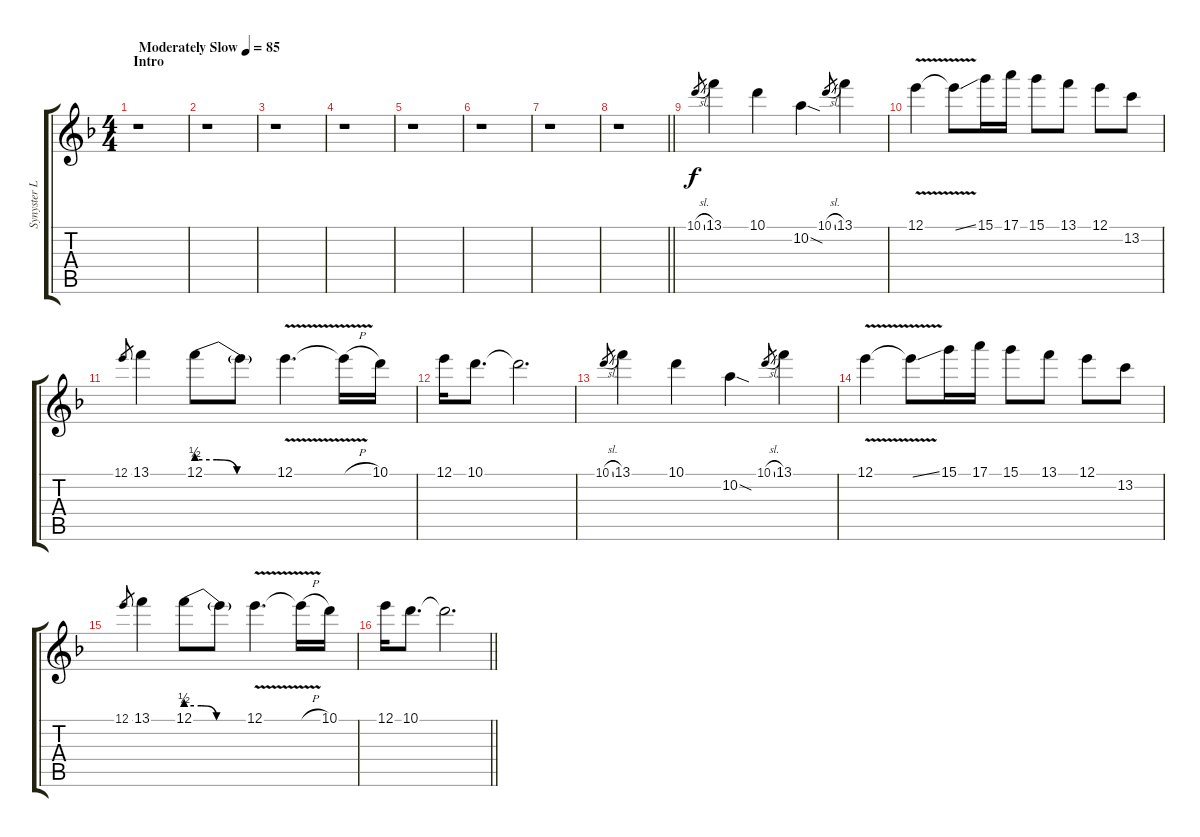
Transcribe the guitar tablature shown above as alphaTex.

\track ("Synyster Lead" "Synyster L") {instrument overdrivenguitar}
\staff {score tabs}
\tuning (E4 B3 G3 D3 A2 D2) {hide}
\ts (4 4)
\section ("" "Intro")
\tempo (85 "Moderately Slow")
\clef g2
\ks f
r.1{dy f instrument overdrivenguitar} |
r.1 |
r.1 |
r.1 |
r.1 |
r.1 |
r.1 |
\barLineRight lightlight
r.1 |
\section ("" "")
10.1{sl}.8{gr} 13.1.4 10.1.4 10.2{sod}.4 10.1{sl}.8{gr} 13.1.4 |
12.1{v}.4 12.1{ss t}.8 15.1.16 17.1.16 15.1.8 13.1.8 12.1.8 13.2.8 |
12.1.8{gr} 13.1.4 12.1{be (custom 0 2 15 2 30 0 60 0)}.8 12.1{t}.8 12.1{v}.4{d} 12.1{h t}.16 10.1.16 |
12.1.16 10.1.8{d} 10.1{t}.2{d} |
10.1{sl}.8{gr} 13.1.4 10.1.4 10.2{sod}.4 10.1{sl}.8{gr} 13.1.4 |
12.1{v}.4 12.1{ss t}.8 15.1.16 17.1.16 15.1.8 13.1.8 12.1.8 13.2.8 |
12.1.8{gr} 13.1.4 12.1{be (custom 0 2 15 2 30 0 60 0)}.8 12.1{t}.8 12.1{v}.4{d} 12.1{h t}.16 10.1.16 |
\barLineRight lightlight
12.1.16 10.1.8{d} 10.1{t}.2{d}
